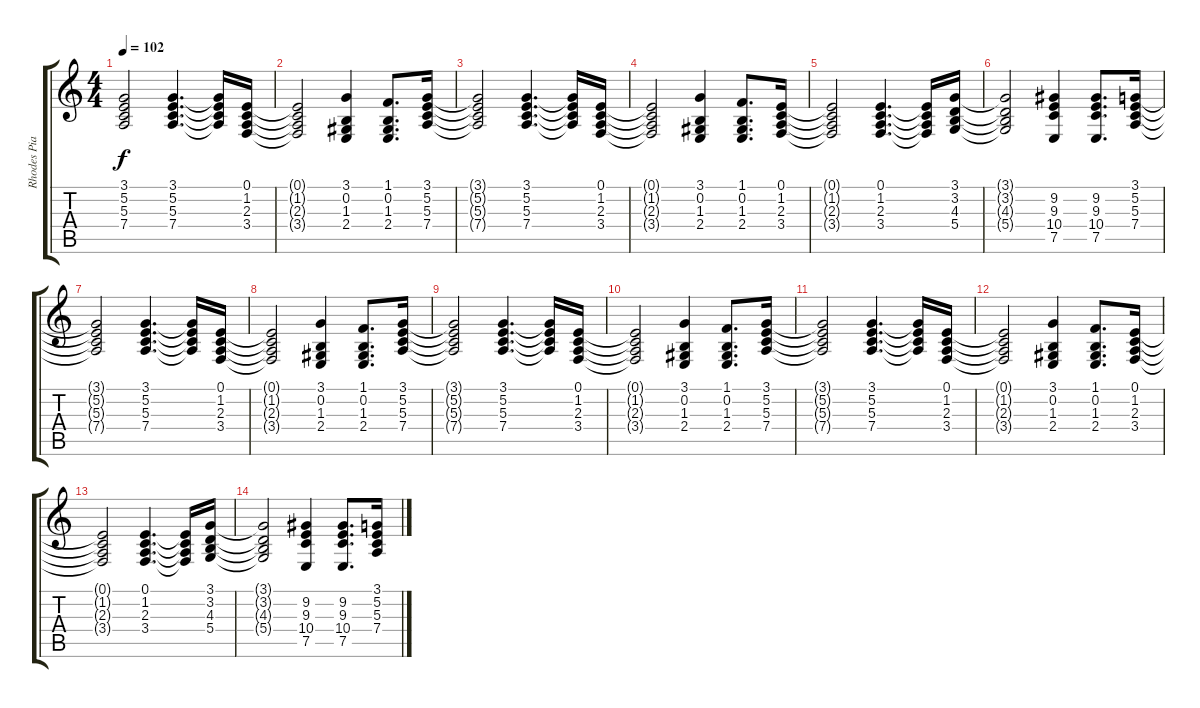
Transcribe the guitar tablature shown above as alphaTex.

\track ("Rhodes Piano" "Rhodes Pia") {instrument electricpiano1}
\staff {score tabs}
\tuning (E4 B3 G3 D3 A2 E2) {hide}
\ts (4 4)
\tempo 102
\clef g2
\ks c
(3.1{t} 5.2{t} 5.3{t} 7.4{t}).2{dy f} (3.1 5.2 5.3 7.4).4{d} (3.1{t} 5.2{t} 5.3{t} 7.4{t}).16 (0.1 1.2 2.3 3.4).16 |
(0.1{t} 1.2{t} 2.3{t} 3.4{t}).2 (3.1 0.2 1.3 2.4).4 (1.1 0.2 1.3 2.4).8{d} (3.1 5.2 5.3 7.4).16 |
(3.1{t} 5.2{t} 5.3{t} 7.4{t}).2 (3.1 5.2 5.3 7.4).4{d} (3.1{t} 5.2{t} 5.3{t} 7.4{t}).16 (0.1 1.2 2.3 3.4).16 |
(0.1{t} 1.2{t} 2.3{t} 3.4{t}).2 (3.1 0.2 1.3 2.4).4 (1.1 0.2 1.3 2.4).8{d} (0.1 1.2 2.3 3.4).16 |
(0.1{t} 1.2{t} 2.3{t} 3.4{t}).2 (0.1 1.2 2.3 3.4).4{d} (0.1{t} 1.2{t} 2.3{t} 3.4{t}).16 (3.1 3.2 4.3 5.4).16 |
(3.1{t} 3.2{t} 4.3{t} 5.4{t}).2 (9.2 9.3 10.4 7.5).4 (9.2 9.3 10.4 7.5).8{d} (3.1 5.2 5.3 7.4).16 |
(3.1{t} 5.2{t} 5.3{t} 7.4{t}).2 (3.1 5.2 5.3 7.4).4{d} (3.1{t} 5.2{t} 5.3{t} 7.4{t}).16 (0.1 1.2 2.3 3.4).16 |
(0.1{t} 1.2{t} 2.3{t} 3.4{t}).2 (3.1 0.2 1.3 2.4).4 (1.1 0.2 1.3 2.4).8{d} (3.1 5.2 5.3 7.4).16 |
(3.1{t} 5.2{t} 5.3{t} 7.4{t}).2 (3.1 5.2 5.3 7.4).4{d} (3.1{t} 5.2{t} 5.3{t} 7.4{t}).16 (0.1 1.2 2.3 3.4).16 |
(0.1{t} 1.2{t} 2.3{t} 3.4{t}).2 (3.1 0.2 1.3 2.4).4 (1.1 0.2 1.3 2.4).8{d} (3.1 5.2 5.3 7.4).16 |
(3.1{t} 5.2{t} 5.3{t} 7.4{t}).2 (3.1 5.2 5.3 7.4).4{d} (3.1{t} 5.2{t} 5.3{t} 7.4{t}).16 (0.1 1.2 2.3 3.4).16 |
(0.1{t} 1.2{t} 2.3{t} 3.4{t}).2 (3.1 0.2 1.3 2.4).4 (1.1 0.2 1.3 2.4).8{d} (0.1 1.2 2.3 3.4).16 |
(0.1{t} 1.2{t} 2.3{t} 3.4{t}).2 (0.1 1.2 2.3 3.4).4{d} (0.1{t} 1.2{t} 2.3{t} 3.4{t}).16 (3.1 3.2 4.3 5.4).16 |
(3.1{t} 3.2{t} 4.3{t} 5.4{t}).2 (9.2 9.3 10.4 7.5).4 (9.2 9.3 10.4 7.5).8{d} (3.1 5.2 5.3 7.4).16
